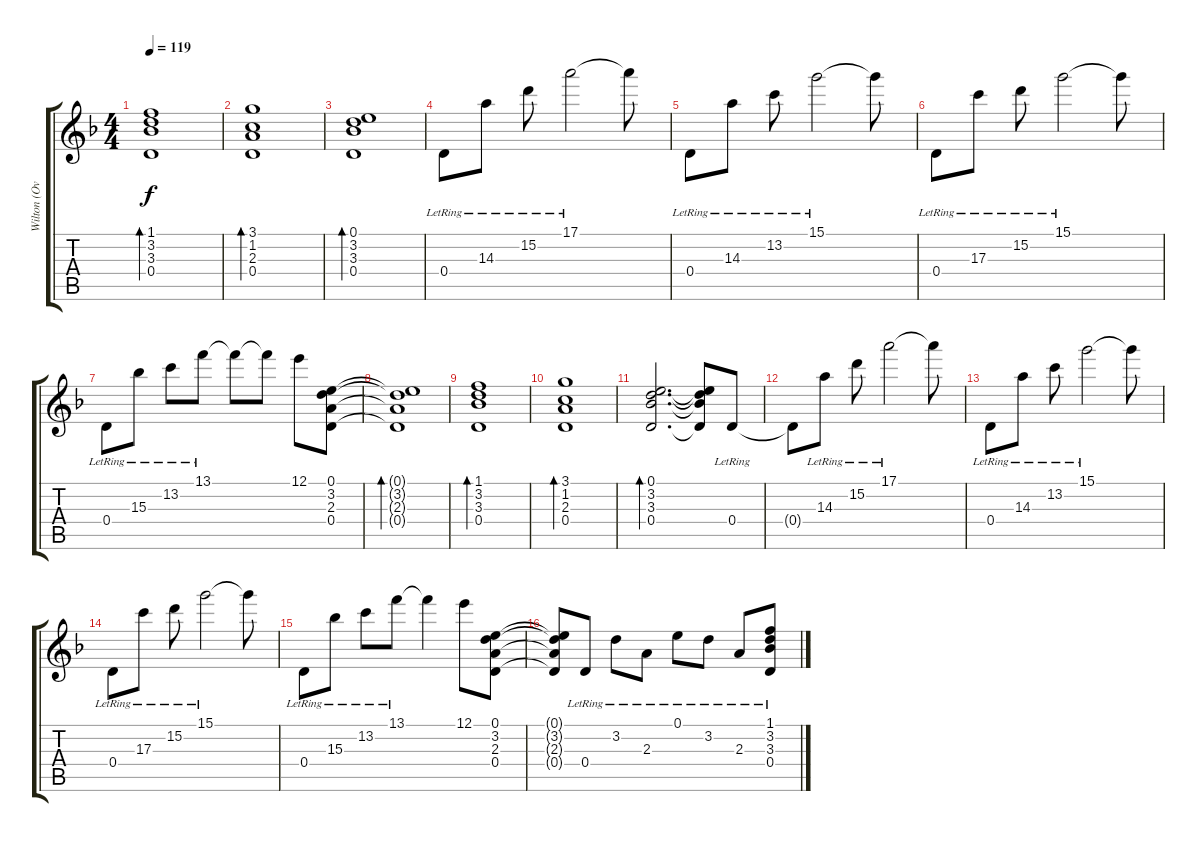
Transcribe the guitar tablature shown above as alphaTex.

\track ("Wilton (Overdub)" "Wilton (Ov") {instrument acousticguitarsteel}
\staff {score tabs}
\tuning (E4 B3 G3 D3 A2 E2) {hide}
\ts (4 4)
\tempo 119
\clef g2
\ks dminor
(1.1 3.2 3.3 0.4).1{bd 240 dy f} |
(3.1 1.2 2.3 0.4).1{bd 240} |
(0.1 3.2 3.3 0.4).1{bd 240} |
0.4{lr}.8 14.3{lr}.8 15.2{lr}.8 17.1{lr}.2 17.1{t}.8 |
0.4{lr}.8 14.3{lr}.8 13.2{lr}.8 15.1{lr}.2 15.1{t}.8 |
0.4{lr}.8 17.3{lr}.8 15.2{lr}.8 15.1{lr}.2 15.1{t}.8 |
0.4{lr}.8 15.3{lr}.8 13.2{lr}.8 13.1{lr}.8 13.1{t}.8 13.1{t}.8 12.1.8 (0.1 3.2 2.3 0.4).8 |
(0.1{t} 3.2{t} 2.3{t} 0.4{t}).1{bd 240} |
(1.1 3.2 3.3 0.4).1{bd 240} |
(3.1 1.2 2.3 0.4).1{bd 240} |
(0.1 3.2 3.3 0.4).2{d bd 240} (0.1{t} 3.2{t} 3.3{t} 0.4{t}).8 0.4{lr}.8 |
0.4{t}.8 14.3{lr}.8 15.2{lr}.8 17.1{lr}.2 17.1{t}.8 |
0.4{lr}.8 14.3{lr}.8 13.2{lr}.8 15.1{lr}.2 15.1{t}.8 |
0.4{lr}.8 17.3{lr}.8 15.2{lr}.8 15.1{lr}.2 15.1{t}.8 |
0.4{lr}.8 15.3{lr}.8 13.2{lr}.8 13.1{lr}.8 13.1{t}.4 12.1.8 (0.1 3.2 2.3 0.4).8 |
(0.1{t} 3.2{t} 2.3{t} 0.4{t}).8 0.4{lr}.8 3.2{lr}.8 2.3{lr}.8 0.1{lr}.8 3.2{lr}.8 2.3{lr}.8 (1.1{lr} 3.2{lr} 3.3{lr} 0.4{lr}).8
